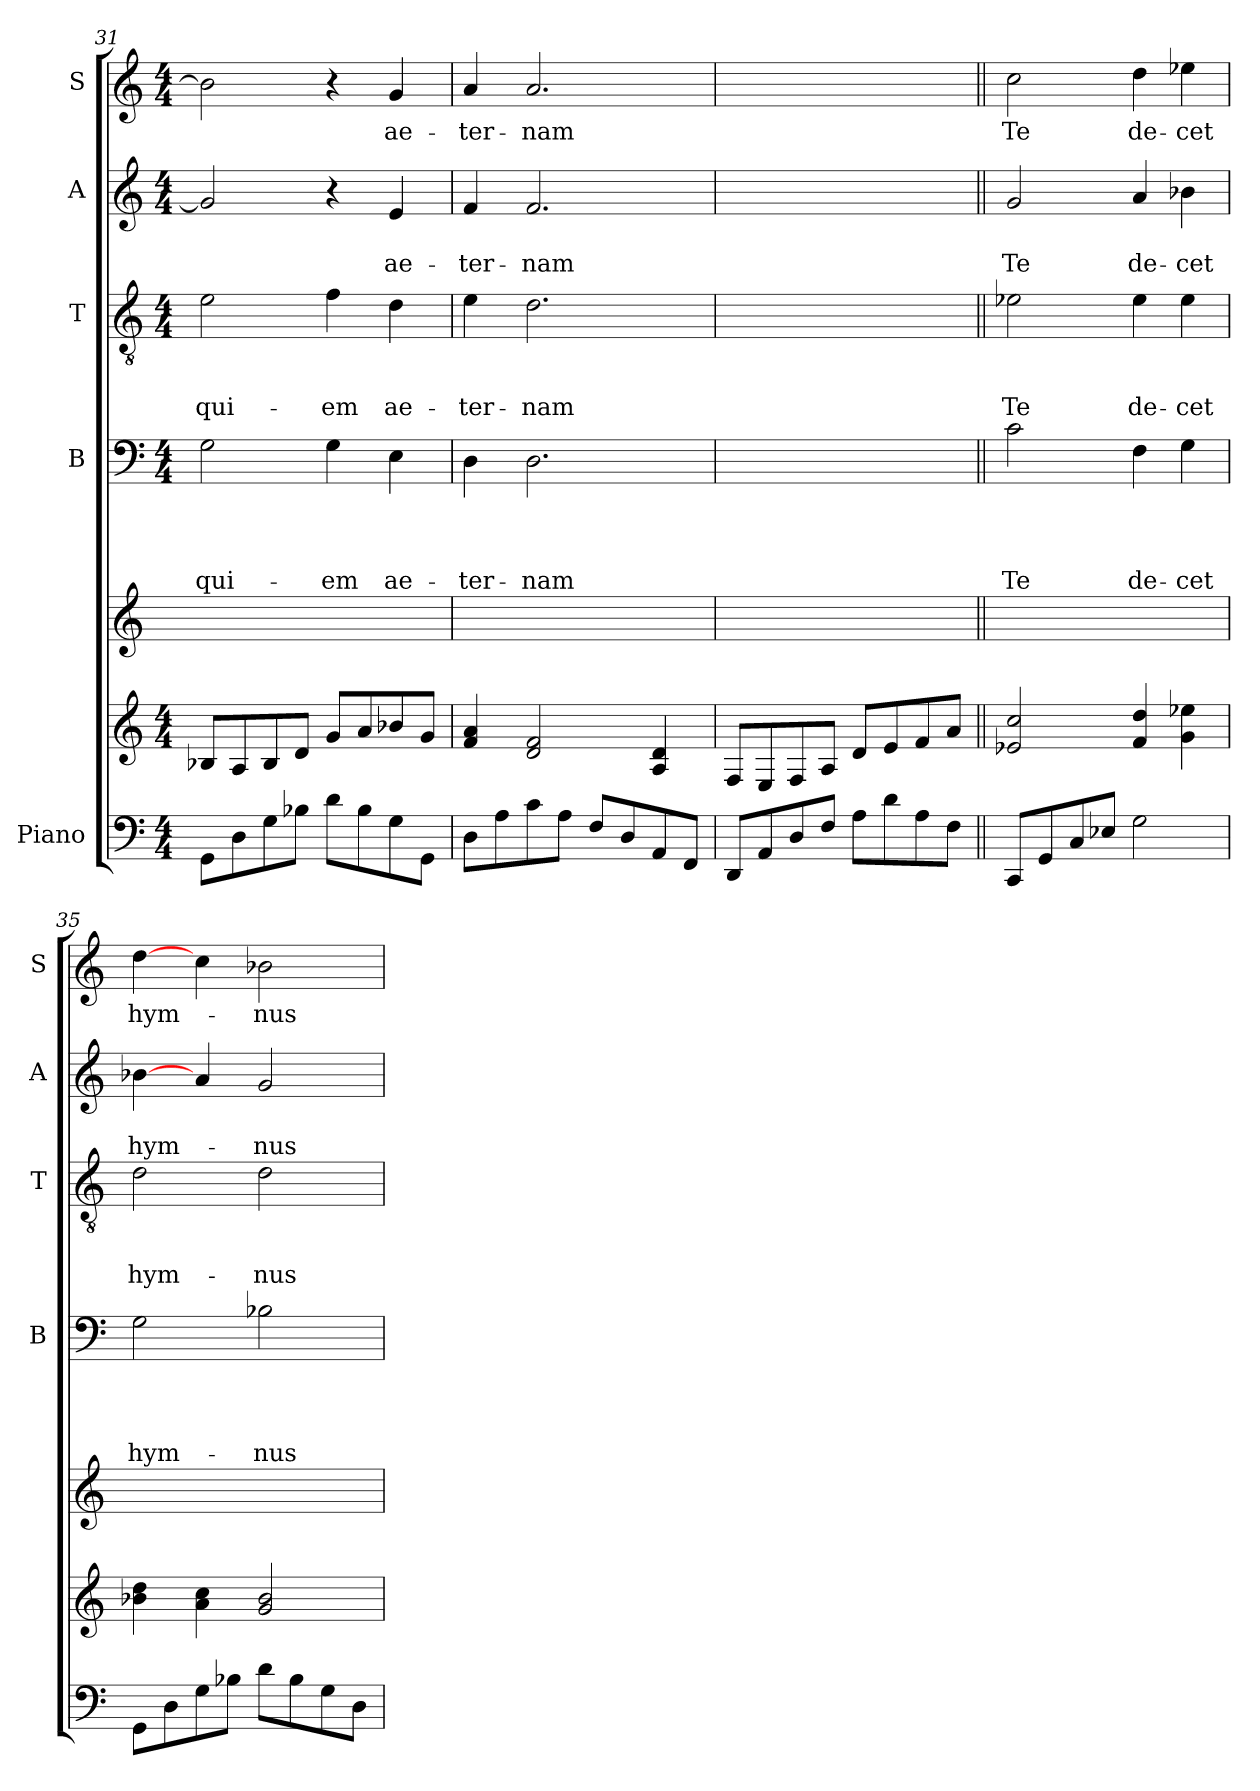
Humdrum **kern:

**kern	**kern	**kern	**kern	**text	**text	**text	**text	**kern	**text	**text	**text	**kern	**text	**text	**kern	**text
*part6	*part6	*part5	*part4	*part4	*part4	*part4	*part4	*part3	*part3	*part3	*part3	*part2	*part2	*part2	*part1	*part1
*staff7	*staff6	*staff5	*staff4	*staff4	*staff4	*staff4	*staff4	*staff3	*staff3	*staff3	*staff3	*staff2	*staff2	*staff2	*staff1	*staff1
*I"Piano	*	*	*I"B	*	*	*	*	*I"T	*	*	*	*I"A	*	*	*I"S	*
*	*	*	*I'B	*	*	*	*	*I'T	*	*	*	*I'A	*	*	*I'S	*
*clefF4	*clefG2	*clefG2	*clefF4	*	*	*	*	*clefGv2	*	*	*	*clefG2	*	*	*clefG2	*
*k[]	*k[]	*k[]	*k[]	*	*	*	*	*k[]	*	*	*	*k[]	*	*	*k[]	*
*a:	*a:	*a:	*a:	*	*	*	*	*a:	*	*	*	*a:	*	*	*a:	*
*M4/4	*M4/4	*	*M4/4	*	*	*	*	*M4/4	*	*	*	*M4/4	*	*	*M4/4	*
=31	=31	=31	=31	=31	=31	=31	=31	=31	=31	=31	=31	=31	=31	=31	=31	=31
!	!	!	!	!	!	!	!LO:LY:b	!	!	!	!LO:LY:b	!	!	!	!	!
8GG\L	8B-X/L	1ryy	2G\	.	.	.	-qui-	2e\	.	.	-qui-	2g/]	.	.	2b-\]	.
8D\	8A/	.	.	.	.	.	.	.	.	.	.	.	.	.	.	.
8G\	8B-/	.	.	.	.	.	.	.	.	.	.	.	.	.	.	.
8B-X\J	8d/J	.	.	.	.	.	.	.	.	.	.	.	.	.	.	.
!	!	!	!	!	!	!	!LO:LY:b	!	!	!	!LO:LY:b	!	!	!	!	!
8d\L	8g/L	.	4G\	.	.	.	-em	4f\	.	.	-em	4r	.	.	4r	.
8B-\	8a/	.	.	.	.	.	.	.	.	.	.	.	.	.	.	.
!	!	!	!	!	!	!	!LO:LY:b	!	!	!	!LO:LY:b	!	!	!LO:LY:b	!	!LO:LY:b
8G\	8b-X/	.	4E\	.	.	.	ae-	4d\	.	.	ae-	4e/	.	ae-	4g/	ae-
8GG\J	8g/J	.	.	.	.	.	.	.	.	.	.	.	.	.	.	.
=32	=32	=32	=32	=32	=32	=32	=32	=32	=32	=32	=32	=32	=32	=32	=32	=32
!	!	!	!	!	!	!	!LO:LY:b	!	!	!	!LO:LY:b	!	!	!LO:LY:b	!	!LO:LY:b
8D\L	4f/ 4a/	1ryy	4D\	.	.	.	-ter-	4e\	.	.	-ter-	4f/	.	-ter-	4a/	-ter-
8A\	.	.	.	.	.	.	.	.	.	.	.	.	.	.	.	.
!	!	!	!	!	!	!	!LO:LY:b	!	!	!	!LO:LY:b	!	!	!LO:LY:b	!	!LO:LY:b
8c\	2d/ 2f/	.	2.D\	.	.	.	-nam	2.d\	.	.	-nam	2.f/	.	-nam	2.a/	-nam
8A\J	.	.	.	.	.	.	.	.	.	.	.	.	.	.	.	.
8F/L	.	.	.	.	.	.	.	.	.	.	.	.	.	.	.	.
8D/	.	.	.	.	.	.	.	.	.	.	.	.	.	.	.	.
8AA/	4A/ 4d/	.	.	.	.	.	.	.	.	.	.	.	.	.	.	.
8FF/J	.	.	.	.	.	.	.	.	.	.	.	.	.	.	.	.
!!LO:PB:g=z
=33	=33	=33	=33	=33	=33	=33	=33	=33	=33	=33	=33	=33	=33	=33	=33	=33
8DD/L	8F/L	1ryy	1ryy	.	.	.	.	1ryy	.	.	.	1ryy	.	.	1ryy	.
8AA/	8E/	.	.	.	.	.	.	.	.	.	.	.	.	.	.	.
8D/	8F/	.	.	.	.	.	.	.	.	.	.	.	.	.	.	.
8F/J	8A/J	.	.	.	.	.	.	.	.	.	.	.	.	.	.	.
8A\L	8d/L	.	.	.	.	.	.	.	.	.	.	.	.	.	.	.
8d\	8e/	.	.	.	.	.	.	.	.	.	.	.	.	.	.	.
8A\	8f/	.	.	.	.	.	.	.	.	.	.	.	.	.	.	.
8F\J	8a/J	.	.	.	.	.	.	.	.	.	.	.	.	.	.	.
=34||	=34||	=34||	=34||	=34||	=34||	=34||	=34||	=34||	=34||	=34||	=34||	=34||	=34||	=34||	=34||	=34||
!	!	!	!	!	!	!	!LO:LY:b	!	!	!	!LO:LY:b	!	!	!LO:LY:b	!	!LO:LY:b
8CC/L	2e-X/ 2cc/	1ryy	2c\	.	.	.	Te	2e-X\	.	.	Te	2g/	.	Te	2cc\	Te
8GG/	.	.	.	.	.	.	.	.	.	.	.	.	.	.	.	.
8C/	.	.	.	.	.	.	.	.	.	.	.	.	.	.	.	.
8E-X/J	.	.	.	.	.	.	.	.	.	.	.	.	.	.	.	.
!	!	!	!	!	!	!	!LO:LY:b	!	!	!	!LO:LY:b	!	!	!LO:LY:b	!	!LO:LY:b
2G\	4f/ 4dd/	.	4F\	.	.	.	de-	4e-\	.	.	de-	4a/	.	de-	4dd\	de-
!	!	!	!	!	!	!	!LO:LY:b	!	!	!	!LO:LY:b	!	!	!LO:LY:b	!	!LO:LY:b
.	4g\ 4ee-X\	.	4G\	.	.	.	-cet	4e-\	.	.	-cet	4b-X\	.	-cet	4ee-X\	-cet
=35	=35	=35	=35	=35	=35	=35	=35	=35	=35	=35	=35	=35	=35	=35	=35	=35
!	!	!	!	!	!	!	!LO:LY:b	!	!	!	!LO:LY:b	!	!	!LO:LY:b	!	!LO:LY:b
8GG\L	4b-X\ 4dd\	1ryy	2G\	.	.	.	hym-	2d\	.	.	hym-	[4b-X\	.	hym-	[4dd\	hym-
8D\	.	.	.	.	.	.	.	.	.	.	.	.	.	.	.	.
8G\	4a\ 4cc\	.	.	.	.	.	.	.	.	.	.	4a/	.	.	4cc\	.
8B-X\J	.	.	.	.	.	.	.	.	.	.	.	.	.	.	.	.
!	!	!	!	!	!	!	!LO:LY:b	!	!	!	!LO:LY:b	!	!	!LO:LY:b	!	!LO:LY:b
8d\L	2g/ 2b-/	.	2B-X\	.	.	.	-nus	2d\	.	.	-nus	2g/	.	-nus	2b-X\	-nus
8B-\	.	.	.	.	.	.	.	.	.	.	.	.	.	.	.	.
8G\	.	.	.	.	.	.	.	.	.	.	.	.	.	.	.	.
8D\J	.	.	.	.	.	.	.	.	.	.	.	.	.	.	.	.
=	=	=	=	=	=	=	=	=	=	=	=	=	=	=	=	=
*-	*-	*-	*-	*-	*-	*-	*-	*-	*-	*-	*-	*-	*-	*-	*-	*-
